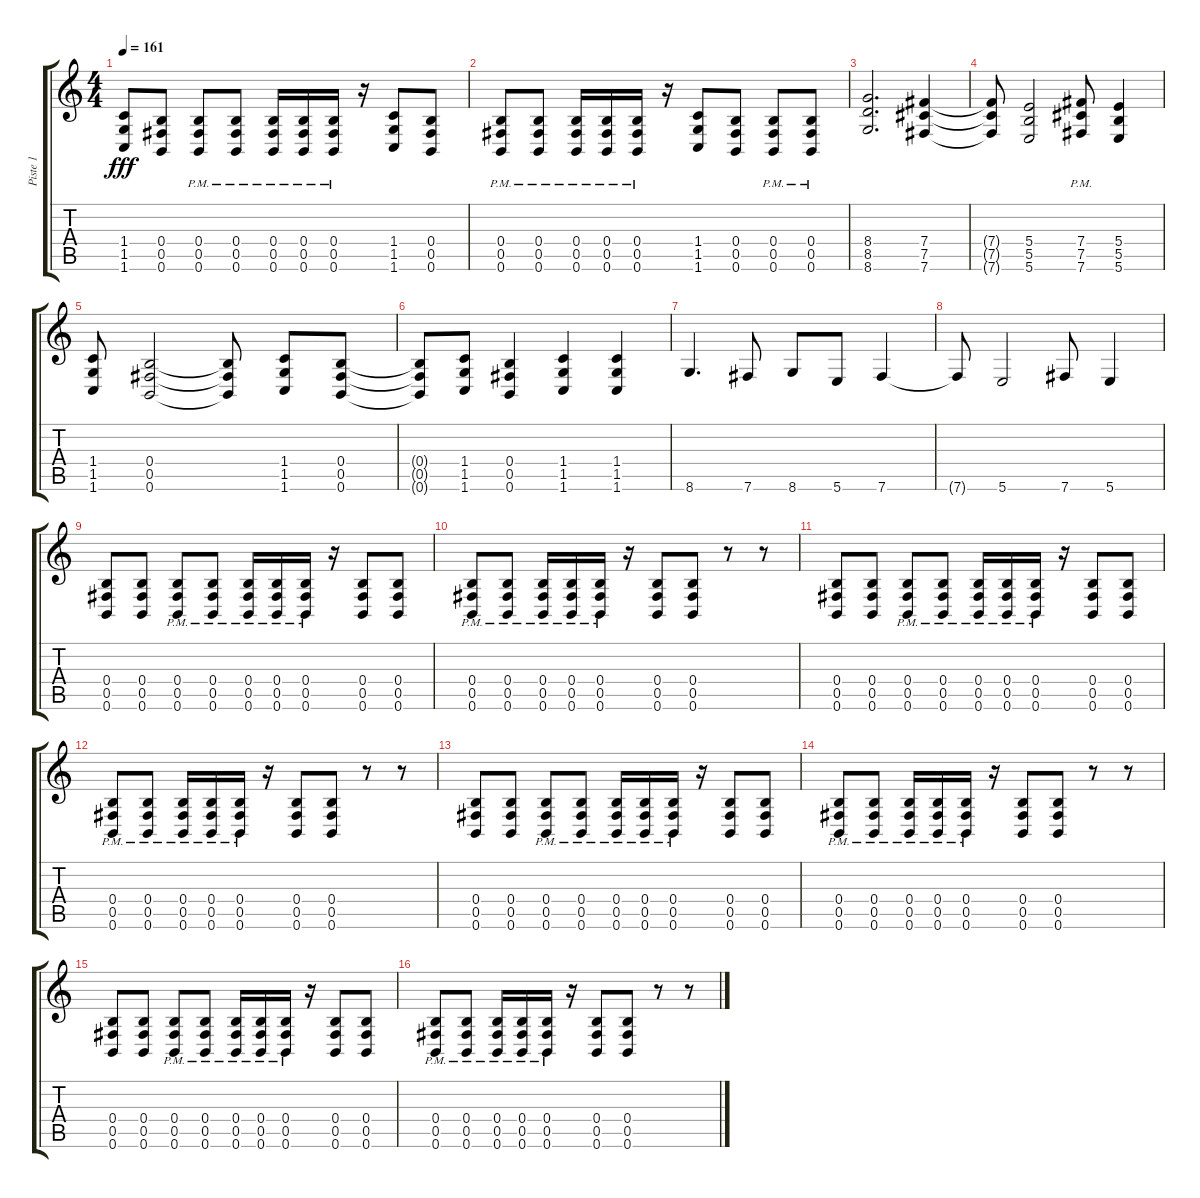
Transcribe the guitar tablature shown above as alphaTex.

\track ("Piste 1" "Piste 1") {instrument distortionguitar}
\staff {score tabs}
\tuning (Db4 Ab3 E3 B2 Gb2 B1) {hide}
\ts (4 4)
\tempo 161
\clef g2
\ks c
(1.4 1.5 1.6).8{dy fff} (0.4 0.5 0.6).8 (0.4{pm} 0.5{pm} 0.6{pm}).8 (0.4{pm} 0.5{pm} 0.6{pm}).8 (0.4{pm} 0.5{pm} 0.6{pm}).16 (0.4{pm} 0.5{pm} 0.6{pm}).16 (0.4{pm} 0.5{pm} 0.6{pm}).16 r.16 (1.4 1.5 1.6).8 (0.4 0.5 0.6).8 |
(0.4{pm} 0.5{pm} 0.6{pm}).8 (0.4{pm} 0.5{pm} 0.6{pm}).8 (0.4{pm} 0.5{pm} 0.6{pm}).16 (0.4{pm} 0.5{pm} 0.6{pm}).16 (0.4{pm} 0.5{pm} 0.6{pm}).16 r.16 (1.4 1.5 1.6).8 (0.4 0.5 0.6).8 (0.4{pm} 0.5{pm} 0.6{pm}).8 (0.4{pm} 0.5{pm} 0.6{pm}).8 |
(8.4 8.5 8.6).2{d} (7.4 7.5 7.6).4 |
(7.4{t} 7.5{t} 7.6{t}).8 (5.4 5.5 5.6).2 (7.4{pm} 7.5{pm} 7.6{pm}).8 (5.4 5.5 5.6).4 |
(1.4 1.5 1.6).8 (0.4 0.5 0.6).2 (0.4{t} 0.5{t} 0.6{t}).8 (1.4 1.5 1.6).8 (0.4 0.5 0.6).8 |
(0.4{t} 0.5{t} 0.6{t}).8 (1.4 1.5 1.6).8 (0.4 0.5 0.6).4 (1.4 1.5 1.6).4 (1.4 1.5 1.6).4 |
8.6.4{d} 7.6.8 8.6.8 5.6.8 7.6.4 |
7.6{t}.8 5.6.2 7.6.8 5.6.4 |
(0.4 0.5 0.6).8 (0.4 0.5 0.6).8 (0.4{pm} 0.5{pm} 0.6{pm}).8 (0.4{pm} 0.5{pm} 0.6{pm}).8 (0.4{pm} 0.5{pm} 0.6{pm}).16 (0.4{pm} 0.5{pm} 0.6{pm}).16 (0.4{pm} 0.5{pm} 0.6{pm}).16 r.16 (0.4 0.5 0.6).8 (0.4 0.5 0.6).8 |
(0.4{pm} 0.5{pm} 0.6{pm}).8 (0.4{pm} 0.5{pm} 0.6{pm}).8 (0.4{pm} 0.5{pm} 0.6{pm}).16 (0.4{pm} 0.5{pm} 0.6{pm}).16 (0.4{pm} 0.5{pm} 0.6{pm}).16 r.16 (0.4 0.5 0.6).8 (0.4 0.5 0.6).8 r.8 r.8 |
(0.4 0.5 0.6).8 (0.4 0.5 0.6).8 (0.4{pm} 0.5{pm} 0.6{pm}).8 (0.4{pm} 0.5{pm} 0.6{pm}).8 (0.4{pm} 0.5{pm} 0.6{pm}).16 (0.4{pm} 0.5{pm} 0.6{pm}).16 (0.4{pm} 0.5{pm} 0.6{pm}).16 r.16 (0.4 0.5 0.6).8 (0.4 0.5 0.6).8 |
(0.4{pm} 0.5{pm} 0.6{pm}).8 (0.4{pm} 0.5{pm} 0.6{pm}).8 (0.4{pm} 0.5{pm} 0.6{pm}).16 (0.4{pm} 0.5{pm} 0.6{pm}).16 (0.4{pm} 0.5{pm} 0.6{pm}).16 r.16 (0.4 0.5 0.6).8 (0.4 0.5 0.6).8 r.8 r.8 |
(0.4 0.5 0.6).8 (0.4 0.5 0.6).8 (0.4{pm} 0.5{pm} 0.6{pm}).8 (0.4{pm} 0.5{pm} 0.6{pm}).8 (0.4{pm} 0.5{pm} 0.6{pm}).16 (0.4{pm} 0.5{pm} 0.6{pm}).16 (0.4{pm} 0.5{pm} 0.6{pm}).16 r.16 (0.4 0.5 0.6).8 (0.4 0.5 0.6).8 |
(0.4{pm} 0.5{pm} 0.6{pm}).8 (0.4{pm} 0.5{pm} 0.6{pm}).8 (0.4{pm} 0.5{pm} 0.6{pm}).16 (0.4{pm} 0.5{pm} 0.6{pm}).16 (0.4{pm} 0.5{pm} 0.6{pm}).16 r.16 (0.4 0.5 0.6).8 (0.4 0.5 0.6).8 r.8 r.8 |
(0.4 0.5 0.6).8 (0.4 0.5 0.6).8 (0.4{pm} 0.5{pm} 0.6{pm}).8 (0.4{pm} 0.5{pm} 0.6{pm}).8 (0.4{pm} 0.5{pm} 0.6{pm}).16 (0.4{pm} 0.5{pm} 0.6{pm}).16 (0.4{pm} 0.5{pm} 0.6{pm}).16 r.16 (0.4 0.5 0.6).8 (0.4 0.5 0.6).8 |
(0.4{pm} 0.5{pm} 0.6{pm}).8 (0.4{pm} 0.5{pm} 0.6{pm}).8 (0.4{pm} 0.5{pm} 0.6{pm}).16 (0.4{pm} 0.5{pm} 0.6{pm}).16 (0.4{pm} 0.5{pm} 0.6{pm}).16 r.16 (0.4 0.5 0.6).8 (0.4 0.5 0.6).8 r.8 r.8
